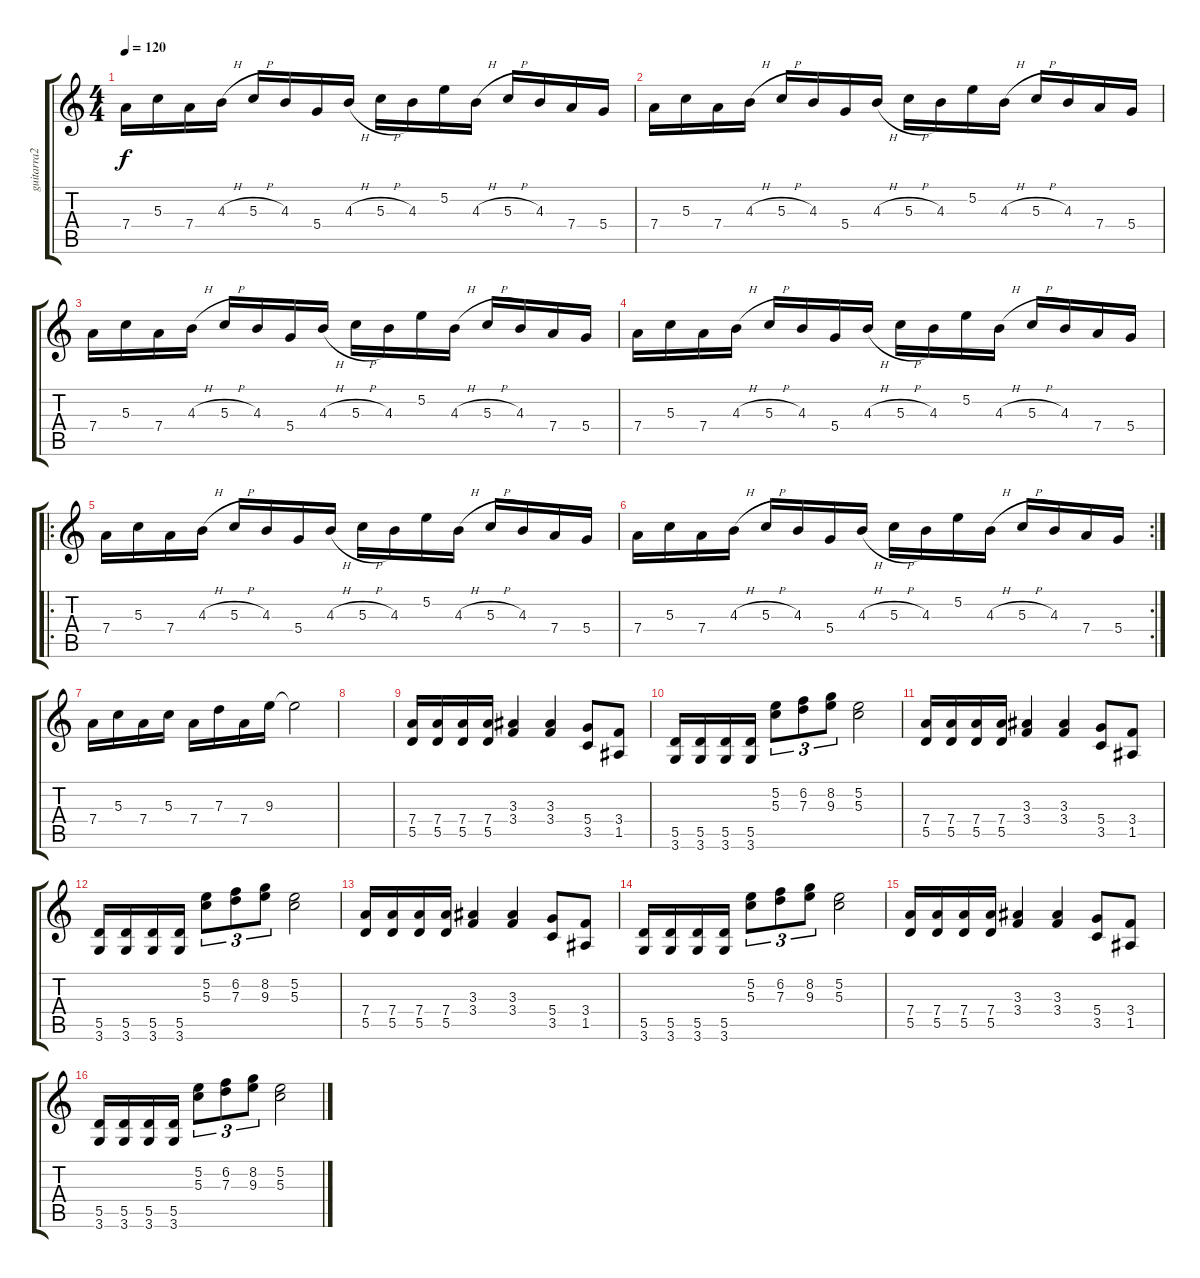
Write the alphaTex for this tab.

\track ("guitarra2" "guitarra2") {instrument overdrivenguitar}
\staff {score tabs}
\tuning (E4 B3 G3 D3 A2 E2) {hide}
\ts (4 4)
\tempo 120
\clef g2
\ks c
7.4.16{dy f} 5.3.16 7.4.16 4.3{h}.16 5.3{h}.16 4.3.16 5.4.16 4.3{h}.16 5.3{h}.16 4.3.16 5.2.16 4.3{h}.16 5.3{h}.16 4.3.16 7.4.16 5.4.16 |
7.4.16 5.3.16 7.4.16 4.3{h}.16 5.3{h}.16 4.3.16 5.4.16 4.3{h}.16 5.3{h}.16 4.3.16 5.2.16 4.3{h}.16 5.3{h}.16 4.3.16 7.4.16 5.4.16 |
7.4.16 5.3.16 7.4.16 4.3{h}.16 5.3{h}.16 4.3.16 5.4.16 4.3{h}.16 5.3{h}.16 4.3.16 5.2.16 4.3{h}.16 5.3{h}.16 4.3.16 7.4.16 5.4.16 |
7.4.16 5.3.16 7.4.16 4.3{h}.16 5.3{h}.16 4.3.16 5.4.16 4.3{h}.16 5.3{h}.16 4.3.16 5.2.16 4.3{h}.16 5.3{h}.16 4.3.16 7.4.16 5.4.16 |
\ro
7.4.16 5.3.16 7.4.16 4.3{h}.16 5.3{h}.16 4.3.16 5.4.16 4.3{h}.16 5.3{h}.16 4.3.16 5.2.16 4.3{h}.16 5.3{h}.16 4.3.16 7.4.16 5.4.16 |
\rc 2
7.4.16 5.3.16 7.4.16 4.3{h}.16 5.3{h}.16 4.3.16 5.4.16 4.3{h}.16 5.3{h}.16 4.3.16 5.2.16 4.3{h}.16 5.3{h}.16 4.3.16 7.4.16 5.4.16 |
7.4.16 5.3.16 7.4.16 5.3.16 7.4.16 7.3.16 7.4.16 9.3.16 9.3{t}.2 |
|
(7.4 5.5).16{volume 7} (7.4 5.5).16 (7.4 5.5).16 (7.4 5.5).16 (3.3 3.4).4 (3.3 3.4).4 (5.4 3.5).8 (3.4 1.5).8 |
(5.5 3.6).16 (5.5 3.6).16 (5.5 3.6).16 (5.5 3.6).16 (5.2 5.3).8{tu (3 2)} (6.2 7.3).8{tu (3 2)} (8.2 9.3).8{tu (3 2)} (5.2 5.3).2 |
(7.4 5.5).16 (7.4 5.5).16 (7.4 5.5).16 (7.4 5.5).16 (3.3 3.4).4 (3.3 3.4).4 (5.4 3.5).8 (3.4 1.5).8 |
(5.5 3.6).16 (5.5 3.6).16 (5.5 3.6).16 (5.5 3.6).16 (5.2 5.3).8{tu (3 2)} (6.2 7.3).8{tu (3 2)} (8.2 9.3).8{tu (3 2)} (5.2 5.3).2 |
(7.4 5.5).16 (7.4 5.5).16 (7.4 5.5).16 (7.4 5.5).16 (3.3 3.4).4 (3.3 3.4).4 (5.4 3.5).8 (3.4 1.5).8 |
(5.5 3.6).16 (5.5 3.6).16 (5.5 3.6).16 (5.5 3.6).16 (5.2 5.3).8{tu (3 2)} (6.2 7.3).8{tu (3 2)} (8.2 9.3).8{tu (3 2)} (5.2 5.3).2 |
(7.4 5.5).16 (7.4 5.5).16 (7.4 5.5).16 (7.4 5.5).16 (3.3 3.4).4 (3.3 3.4).4 (5.4 3.5).8 (3.4 1.5).8 |
(5.5 3.6).16 (5.5 3.6).16 (5.5 3.6).16 (5.5 3.6).16 (5.2 5.3).8{tu (3 2)} (6.2 7.3).8{tu (3 2)} (8.2 9.3).8{tu (3 2)} (5.2 5.3).2
